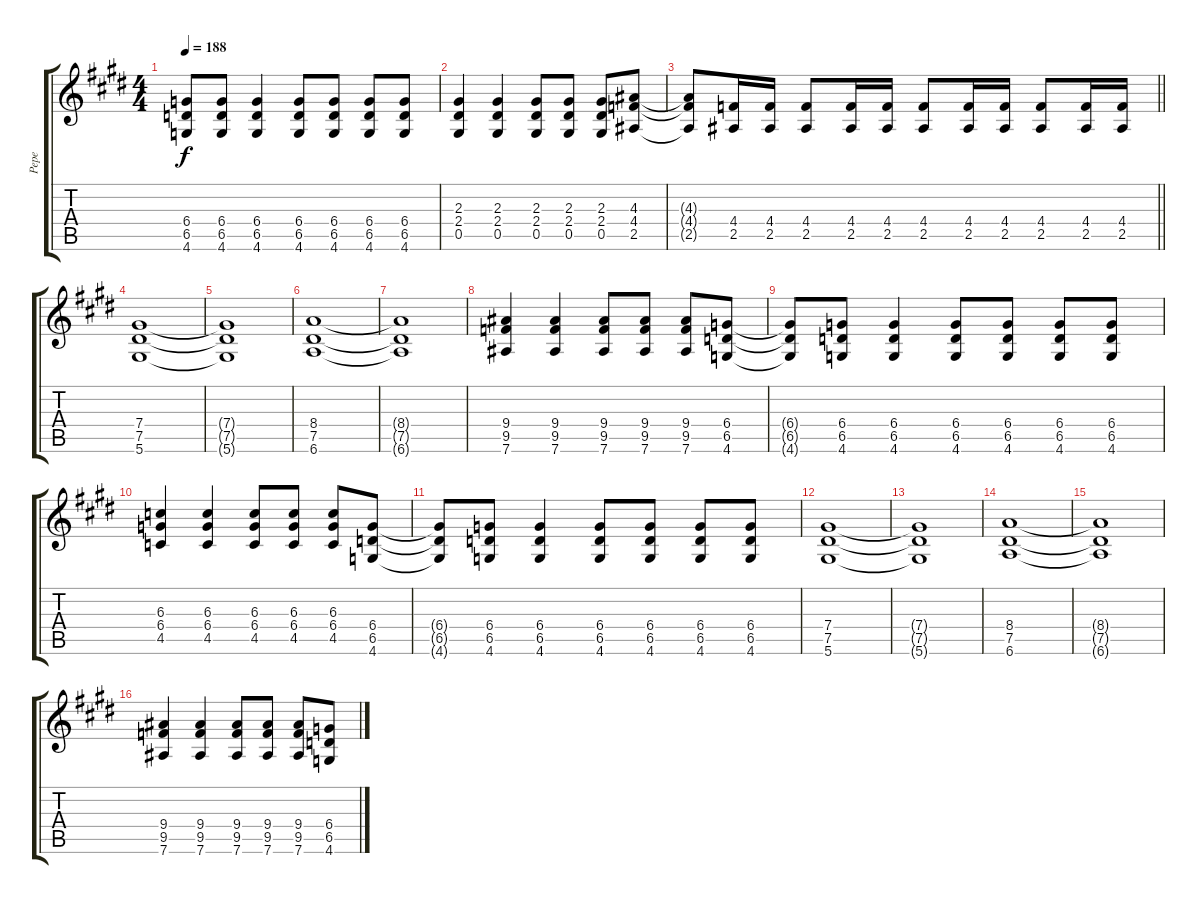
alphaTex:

\track ("Pepe" "Pepe") {instrument distortionguitar}
\staff {score tabs}
\tuning (Eb4 Bb3 Gb3 Db3 Ab2 Eb2) {hide}
\ts (4 4)
\tempo 188
\clef g2
\ks e
(6.4{t} 6.5{t} 4.6{t}).8{dy f} (6.4 6.5 4.6).8 (6.4 6.5 4.6).4 (6.4 6.5 4.6).8 (6.4 6.5 4.6).8 (6.4 6.5 4.6).8 (6.4 6.5 4.6).8 |
(2.3 2.4 0.5).4 (2.3 2.4 0.5).4 (2.3 2.4 0.5).8 (2.3 2.4 0.5).8 (2.3 2.4 0.5).8 (4.3 4.4 2.5).8 |
\barLineRight lightlight
(4.3{t} 4.4{t} 2.5{t}).8 (4.4 2.5).16 (4.4 2.5).16 (4.4 2.5).8 (4.4 2.5).16 (4.4 2.5).16 (4.4 2.5).8 (4.4 2.5).16 (4.4 2.5).16 (4.4 2.5).8 (4.4 2.5).16 (4.4 2.5).16 |
(7.4 7.5 5.6).1 |
(7.4{t} 7.5{t} 5.6{t}).1 |
(8.4 7.5 6.6).1 |
(8.4{t} 7.5{t} 6.6{t}).1 |
(9.4 9.5 7.6).4 (9.4 9.5 7.6).4 (9.4 9.5 7.6).8 (9.4 9.5 7.6).8 (9.4 9.5 7.6).8 (6.4 6.5 4.6).8 |
(6.4{t} 6.5{t} 4.6{t}).8 (6.4 6.5 4.6).8 (6.4 6.5 4.6).4 (6.4 6.5 4.6).8 (6.4 6.5 4.6).8 (6.4 6.5 4.6).8 (6.4 6.5 4.6).8 |
(6.3 6.4 4.5).4 (6.3 6.4 4.5).4 (6.3 6.4 4.5).8 (6.3 6.4 4.5).8 (6.3 6.4 4.5).8 (6.4 6.5 4.6).8 |
(6.4{t} 6.5{t} 4.6{t}).8 (6.4 6.5 4.6).8 (6.4 6.5 4.6).4 (6.4 6.5 4.6).8 (6.4 6.5 4.6).8 (6.4 6.5 4.6).8 (6.4 6.5 4.6).8 |
(7.4 7.5 5.6).1 |
(7.4{t} 7.5{t} 5.6{t}).1 |
(8.4 7.5 6.6).1 |
(8.4{t} 7.5{t} 6.6{t}).1 |
(9.4 9.5 7.6).4 (9.4 9.5 7.6).4 (9.4 9.5 7.6).8 (9.4 9.5 7.6).8 (9.4 9.5 7.6).8 (6.4 6.5 4.6).8
